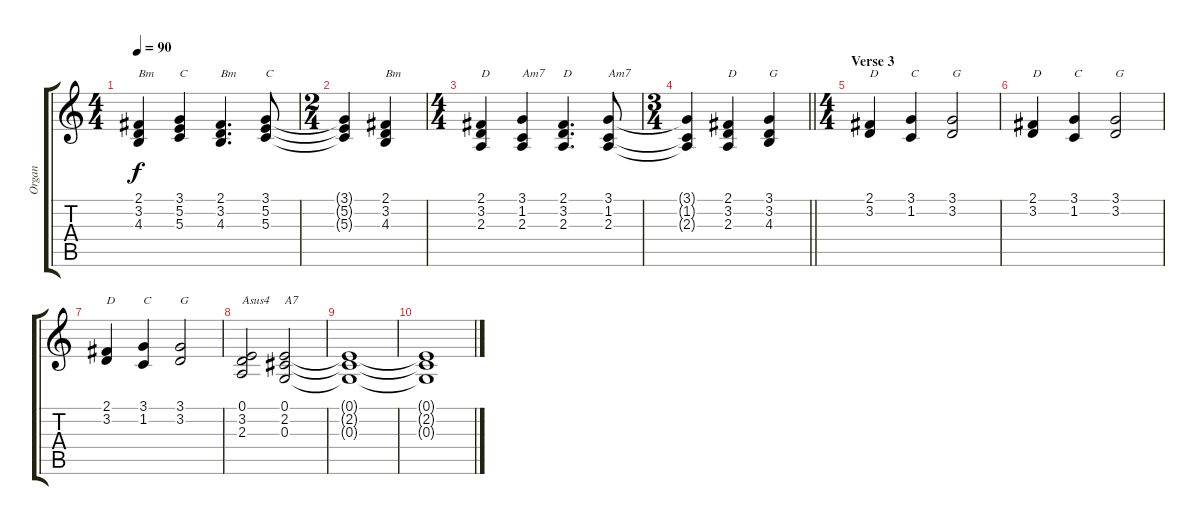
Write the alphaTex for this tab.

\track ("Organ" "Organ") {instrument percussiveorgan}
\staff {score tabs}
\tuning (E4 B3 G3 D3 A2 E2) {hide}
\ts (4 4)
\tempo 90
\clef g2
\ks c
(2.1 3.2 4.3).4{txt "Bm" dy f} (3.1 5.2 5.3).4{txt "C"} (2.1 3.2 4.3).4{d txt "Bm"} (3.1 5.2 5.3).8{txt "C"} |
\ts (2 4)
(3.1{t} 5.2{t} 5.3{t}).4 (2.1 3.2 4.3).4{txt "Bm"} |
\ts (4 4)
(2.1 3.2 2.3).4{txt "D"} (3.1 1.2 2.3).4{txt "Am7"} (2.1 3.2 2.3).4{d txt "D"} (3.1 1.2 2.3).8{txt "Am7"} |
\ts (3 4)
\barLineRight lightlight
(3.1{t} 1.2{t} 2.3{t}).4 (2.1 3.2 2.3).4{txt "D"} (3.1 3.2 4.3).4{txt "G"} |
\ts (4 4)
\section ("" "Verse 3")
(2.1 3.2).4{txt "D"} (3.1 1.2).4{txt "C"} (3.1 3.2).2{txt "G"} |
(2.1 3.2).4{txt "D"} (3.1 1.2).4{txt "C"} (3.1 3.2).2{txt "G"} |
(2.1 3.2).4{txt "D"} (3.1 1.2).4{txt "C"} (3.1 3.2).2{txt "G"} |
(0.1 3.2 2.3).2{txt "Asus4"} (0.1 2.2 0.3).2{txt "A7"} |
(0.1{t} 2.2{t} 0.3{t}).1 |
(0.1{t} 2.2{t} 0.3{t}).1
